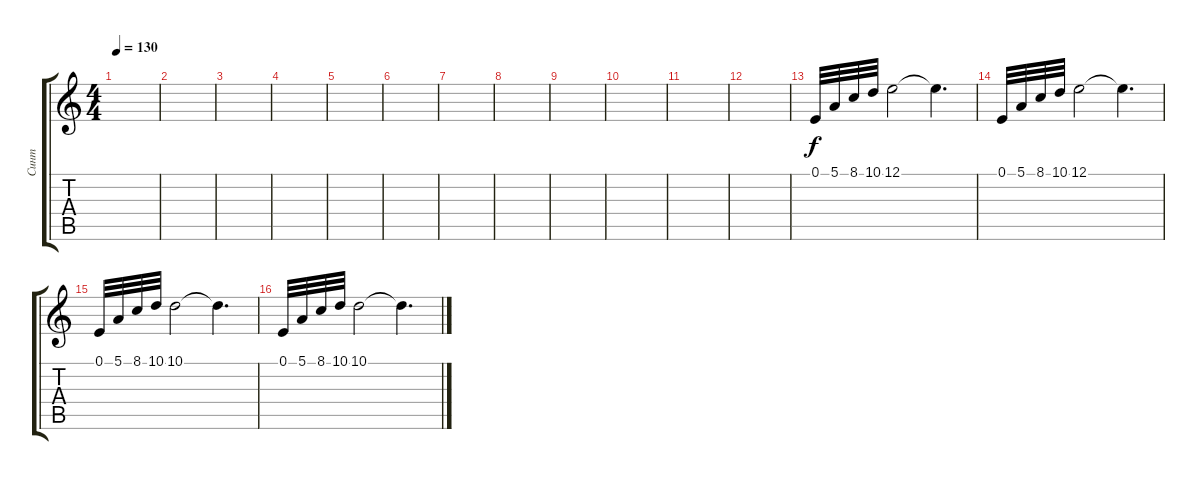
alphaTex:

\track ("Синт" "Синт") {instrument tremolostrings}
\staff {score tabs}
\tuning (E4 B3 G3 D3 A2 E2) {hide}
\ts (4 4)
\tempo 130
\clef g2
\ks c
|
|
|
|
|
|
|
|
|
|
|
|
0.1.32 5.1.32 8.1.32 10.1.32 12.1.2 12.1{t}.4{d} |
0.1.32 5.1.32 8.1.32 10.1.32 12.1.2 12.1{t}.4{d} |
0.1.32 5.1.32 8.1.32 10.1.32 10.1.2 10.1{t}.4{d} |
0.1.32 5.1.32 8.1.32 10.1.32 10.1.2 10.1{t}.4{d}
